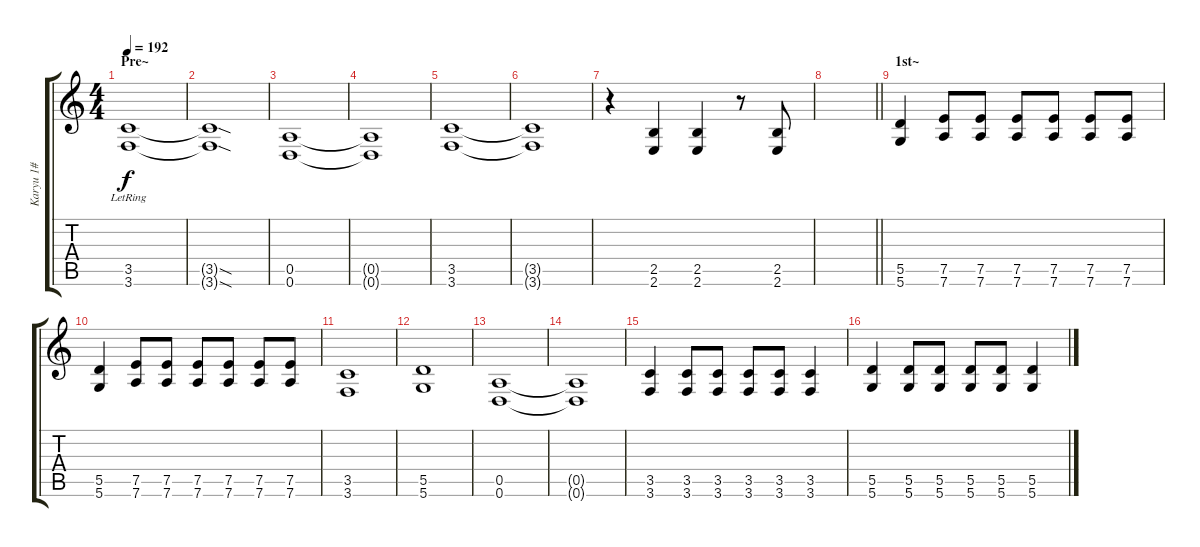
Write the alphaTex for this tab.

\track ("Karyu 1#" "Karyu 1#") {instrument distortionguitar}
\staff {score tabs}
\tuning (E4 B3 G3 D3 A2 D2) {hide}
\ts (4 4)
\section ("" "Pre~")
\tempo 192
\clef g2
\ks c
(3.5{lr} 3.6{lr}).1{dy f} |
(3.5{sod t} 3.6{sod t}).1 |
(0.5 0.6).1 |
(0.5{t} 0.6{t}).1 |
(3.5 3.6).1 |
(3.5{t} 3.6{t}).1 |
r.4 (2.5 2.6).4 (2.5 2.6).4 r.8 (2.5 2.6).8 |
\barLineRight lightlight
|
\section ("" "1st~")
(5.5 5.6).4 (7.5 7.6).8 (7.5 7.6).8 (7.5 7.6).8 (7.5 7.6).8 (7.5 7.6).8 (7.5 7.6).8 |
(5.5 5.6).4 (7.5 7.6).8 (7.5 7.6).8 (7.5 7.6).8 (7.5 7.6).8 (7.5 7.6).8 (7.5 7.6).8 |
(3.5 3.6).1 |
(5.5 5.6).1 |
(0.5 0.6).1 |
(0.5{t} 0.6{t}).1 |
(3.5 3.6).4 (3.5 3.6).8 (3.5 3.6).8 (3.5 3.6).8 (3.5 3.6).8 (3.5 3.6).4 |
(5.5 5.6).4 (5.5 5.6).8 (5.5 5.6).8 (5.5 5.6).8 (5.5 5.6).8 (5.5 5.6).4
